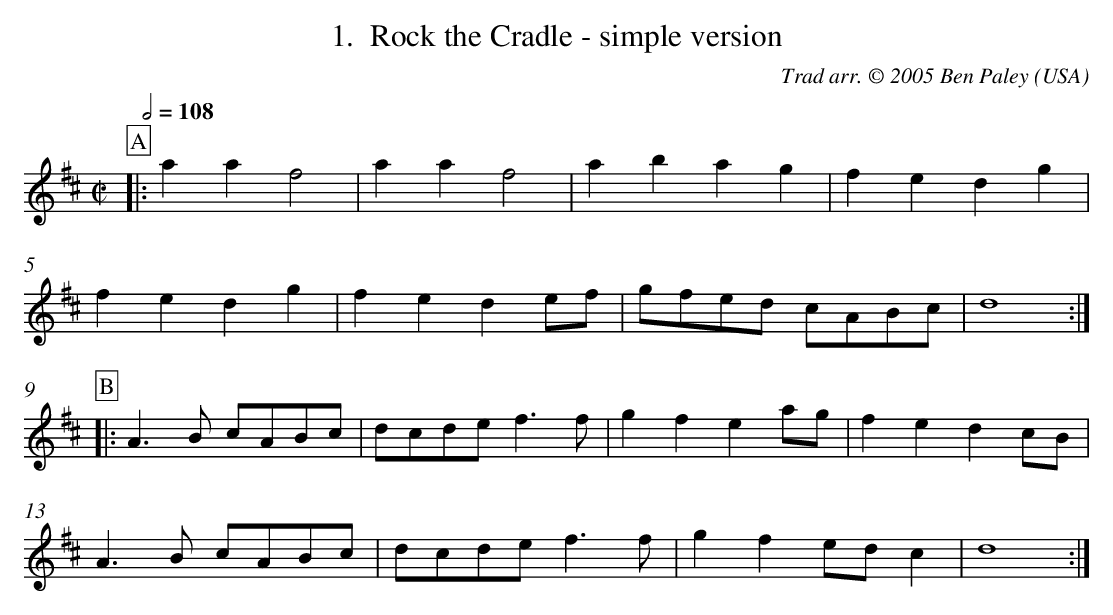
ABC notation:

X:1
T:Rock the Cradle - simple version
L:1/8
M:C|
C:Trad arr. © 2005 Ben Paley
O:USA
Q:1/2=108
K:D
P:A
|: a2 a2 f4 | a2 a2 f4 | a2 b2 a2 g2 | f2 e2 d2 g2 |
f2 e2 d2 g2 | f2 e2 d2 ef | gfed cABc | d8 :|
P:B
|: A3 B cABc | dcde f3 f | g2 f2 e2 ag | f2 e2 d2 cB |
A3 B cABc | dcde f3 f | g2 f2 ed c2 | d8 :|
